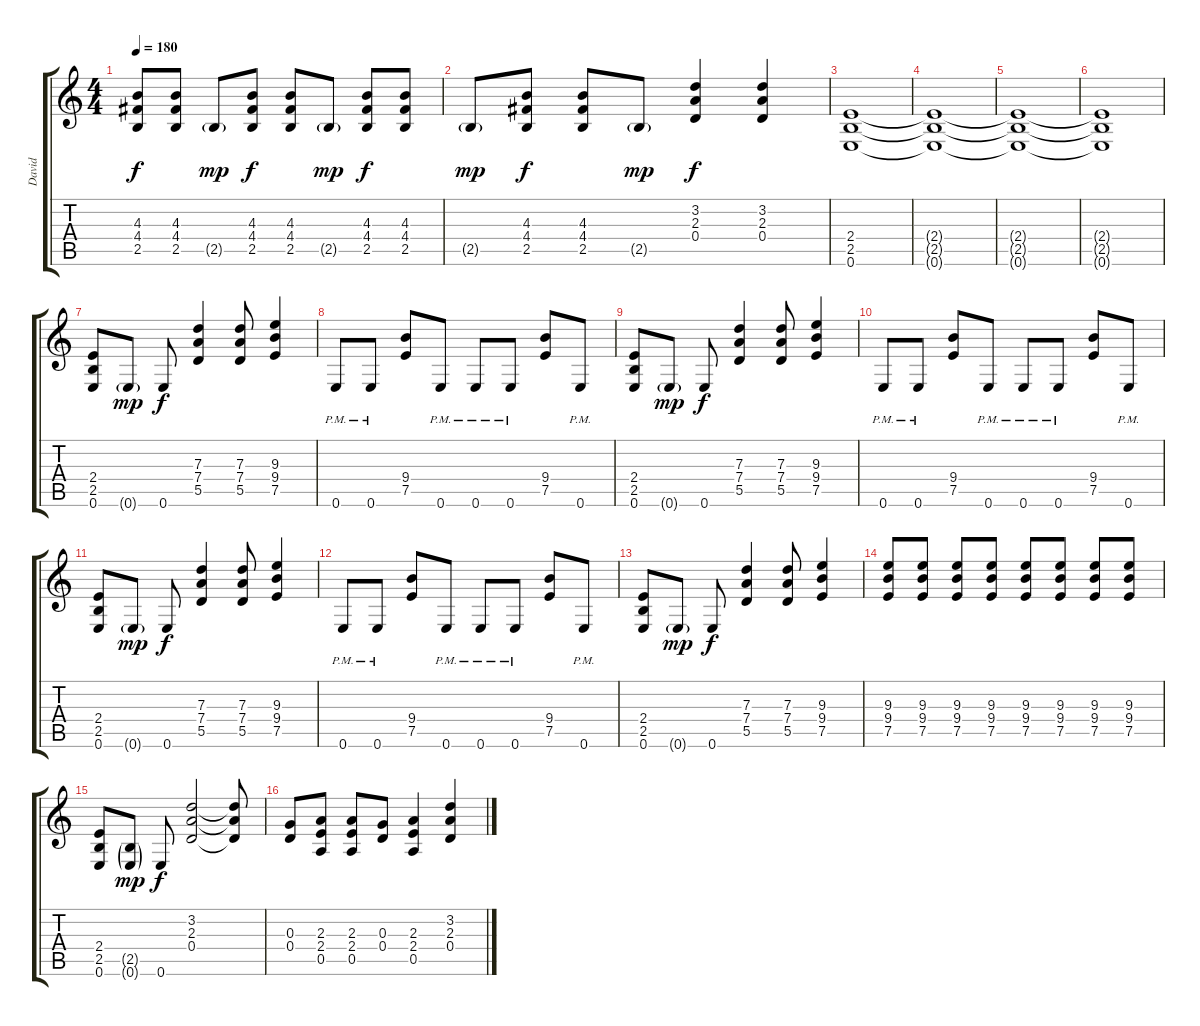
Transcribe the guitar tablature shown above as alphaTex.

\track ("David" "David") {instrument overdrivenguitar}
\staff {score tabs}
\tuning (E4 B3 G3 D3 A2 E2) {hide}
\ts (4 4)
\tempo 180
\clef g2
\ks c
(4.3 4.4 2.5).8{dy f} (4.3 4.4 2.5).8 2.5{g}.8{dy mp} (4.3 4.4 2.5).8{dy f} (4.3 4.4 2.5).8 2.5{g}.8{dy mp} (4.3 4.4 2.5).8{dy f} (4.3 4.4 2.5).8 |
2.5{g}.8{dy mp} (4.3 4.4 2.5).8{dy f} (4.3 4.4 2.5).8 2.5{g}.8{dy mp} (3.2 2.3 0.4).4{dy f} (3.2 2.3 0.4).4 |
(2.4 2.5 0.6).1 |
(2.4{t} 2.5{t} 0.6{t}).1 |
(2.4{t} 2.5{t} 0.6{t}).1 |
(2.4{t} 2.5{t} 0.6{t}).1 |
(2.4 2.5 0.6).8 0.6{g}.8{dy mp} 0.6.8{dy f} (7.3 7.4 5.5).4 (7.3 7.4 5.5).8 (9.3 9.4 7.5).4 |
0.6{pm}.8 0.6{pm}.8 (9.4 7.5).8 0.6{pm}.8 0.6{pm}.8 0.6{pm}.8 (9.4 7.5).8 0.6{pm}.8 |
(2.4 2.5 0.6).8 0.6{g}.8{dy mp} 0.6.8{dy f} (7.3 7.4 5.5).4 (7.3 7.4 5.5).8 (9.3 9.4 7.5).4 |
0.6{pm}.8 0.6{pm}.8 (9.4 7.5).8 0.6{pm}.8 0.6{pm}.8 0.6{pm}.8 (9.4 7.5).8 0.6{pm}.8 |
(2.4 2.5 0.6).8 0.6{g}.8{dy mp} 0.6.8{dy f} (7.3 7.4 5.5).4 (7.3 7.4 5.5).8 (9.3 9.4 7.5).4 |
0.6{pm}.8 0.6{pm}.8 (9.4 7.5).8 0.6{pm}.8 0.6{pm}.8 0.6{pm}.8 (9.4 7.5).8 0.6{pm}.8 |
(2.4 2.5 0.6).8 0.6{g}.8{dy mp} 0.6.8{dy f} (7.3 7.4 5.5).4 (7.3 7.4 5.5).8 (9.3 9.4 7.5).4 |
(9.3 9.4 7.5).8 (9.3 9.4 7.5).8 (9.3 9.4 7.5).8 (9.3 9.4 7.5).8 (9.3 9.4 7.5).8 (9.3 9.4 7.5).8 (9.3 9.4 7.5).8 (9.3 9.4 7.5).8 |
(2.4 2.5 0.6).8 (2.5{g} 0.6{g}).8{dy mp} 0.6.8{dy f} (3.2 2.3 0.4).2 (3.2{t} 2.3{t} 0.4{t}).8 |
(0.3 0.4).8 (2.3 2.4 0.5).8 (2.3 2.4 0.5).8 (0.3 0.4).8 (2.3 2.4 0.5).4 (3.2 2.3 0.4).4
